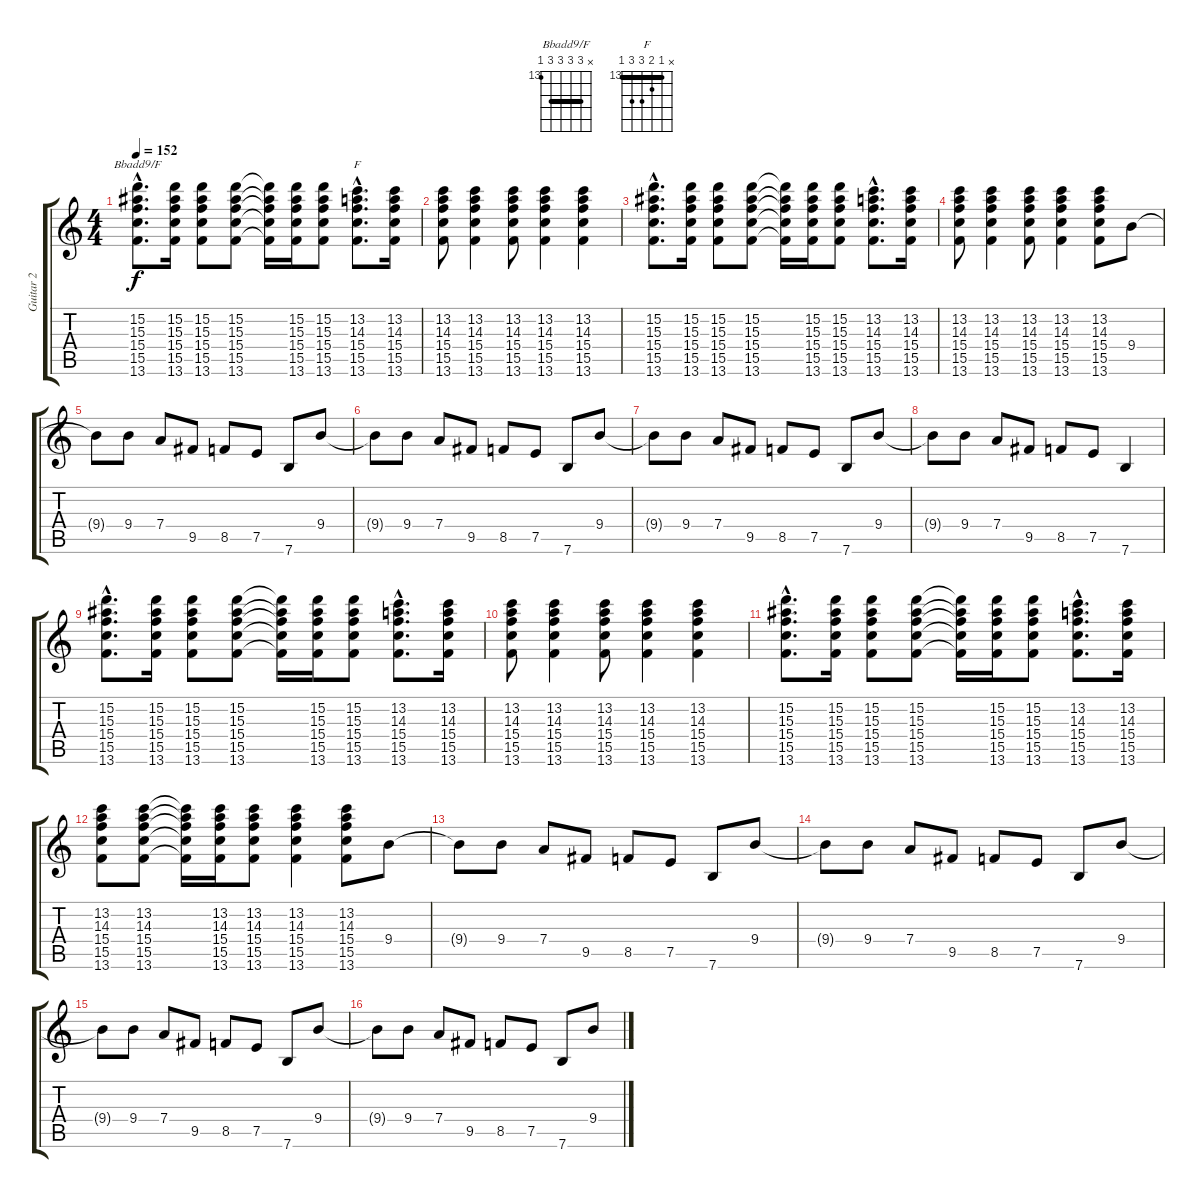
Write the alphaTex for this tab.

\track ("Guitar 2" "Guitar 2") {instrument overdrivenguitar}
\staff {score tabs}
\tuning (E4 B3 G3 D3 A2 E2) {hide}
\chord ("Bbadd9/F" x 15 15 15 15 13) {firstfret 13 barre 15}
\chord ("F" x 13 14 15 15 13) {firstfret 13 barre 13}
\ts (4 4)
\tempo 152
\clef g2
\ks c
(15.2{hac} 15.3{hac} 15.4{hac} 15.5{hac} 13.6{hac}).8{d ch "Bbadd9/F" dy f} (15.2 15.3 15.4 15.5 13.6).16 (15.2 15.3 15.4 15.5 13.6).8 (15.2 15.3 15.4 15.5 13.6).8 (15.2{t} 15.3{t} 15.4{t} 15.5{t} 13.6{t}).16 (15.2 15.3 15.4 15.5 13.6).16 (15.2 15.3 15.4 15.5 13.6).8 (13.2{hac} 14.3{hac} 15.4{hac} 15.5{hac} 13.6{hac}).8{d ch "F"} (13.2 14.3 15.4 15.5 13.6).16 |
(13.2 14.3 15.4 15.5 13.6).8 (13.2 14.3 15.4 15.5 13.6).4 (13.2 14.3 15.4 15.5 13.6).8 (13.2 14.3 15.4 15.5 13.6).4 (13.2 14.3 15.4 15.5 13.6).4 |
(15.2{hac} 15.3{hac} 15.4{hac} 15.5{hac} 13.6{hac}).8{d} (15.2 15.3 15.4 15.5 13.6).16 (15.2 15.3 15.4 15.5 13.6).8 (15.2 15.3 15.4 15.5 13.6).8 (15.2{t} 15.3{t} 15.4{t} 15.5{t} 13.6{t}).16 (15.2 15.3 15.4 15.5 13.6).16 (15.2 15.3 15.4 15.5 13.6).8 (13.2{hac} 14.3{hac} 15.4{hac} 15.5{hac} 13.6{hac}).8{d} (13.2 14.3 15.4 15.5 13.6).16 |
(13.2 14.3 15.4 15.5 13.6).8 (13.2 14.3 15.4 15.5 13.6).4 (13.2 14.3 15.4 15.5 13.6).8 (13.2 14.3 15.4 15.5 13.6).4 (13.2 14.3 15.4 15.5 13.6).8 9.4.8 |
9.4{t}.8 9.4.8 7.4.8 9.5.8 8.5.8 7.5.8 7.6.8 9.4.8 |
9.4{t}.8 9.4.8 7.4.8 9.5.8 8.5.8 7.5.8 7.6.8 9.4.8 |
9.4{t}.8 9.4.8 7.4.8 9.5.8 8.5.8 7.5.8 7.6.8 9.4.8 |
9.4{t}.8 9.4.8 7.4.8 9.5.8 8.5.8 7.5.8 7.6.4 |
(15.2{hac} 15.3{hac} 15.4{hac} 15.5{hac} 13.6{hac}).8{d} (15.2 15.3 15.4 15.5 13.6).16 (15.2 15.3 15.4 15.5 13.6).8 (15.2 15.3 15.4 15.5 13.6).8 (15.2{t} 15.3{t} 15.4{t} 15.5{t} 13.6{t}).16 (15.2 15.3 15.4 15.5 13.6).16 (15.2 15.3 15.4 15.5 13.6).8 (13.2{hac} 14.3{hac} 15.4{hac} 15.5{hac} 13.6{hac}).8{d} (13.2 14.3 15.4 15.5 13.6).16 |
(13.2 14.3 15.4 15.5 13.6).8 (13.2 14.3 15.4 15.5 13.6).4 (13.2 14.3 15.4 15.5 13.6).8 (13.2 14.3 15.4 15.5 13.6).4 (13.2 14.3 15.4 15.5 13.6).4 |
(15.2{hac} 15.3{hac} 15.4{hac} 15.5{hac} 13.6{hac}).8{d} (15.2 15.3 15.4 15.5 13.6).16 (15.2 15.3 15.4 15.5 13.6).8 (15.2 15.3 15.4 15.5 13.6).8 (15.2{t} 15.3{t} 15.4{t} 15.5{t} 13.6{t}).16 (15.2 15.3 15.4 15.5 13.6).16 (15.2 15.3 15.4 15.5 13.6).8 (13.2{hac} 14.3{hac} 15.4{hac} 15.5{hac} 13.6{hac}).8{d} (13.2 14.3 15.4 15.5 13.6).16 |
(13.2 14.3 15.4 15.5 13.6).8 (13.2 14.3 15.4 15.5 13.6).8 (13.2{t} 14.3{t} 15.4{t} 15.5{t} 13.6{t}).16 (13.2 14.3 15.4 15.5 13.6).16 (13.2 14.3 15.4 15.5 13.6).8 (13.2 14.3 15.4 15.5 13.6).4 (13.2 14.3 15.4 15.5 13.6).8 9.4.8 |
9.4{t}.8 9.4.8 7.4.8 9.5.8 8.5.8 7.5.8 7.6.8 9.4.8 |
9.4{t}.8 9.4.8 7.4.8 9.5.8 8.5.8 7.5.8 7.6.8 9.4.8 |
9.4{t}.8 9.4.8 7.4.8 9.5.8 8.5.8 7.5.8 7.6.8 9.4.8 |
9.4{t}.8 9.4.8 7.4.8 9.5.8 8.5.8 7.5.8 7.6.8 9.4.8
